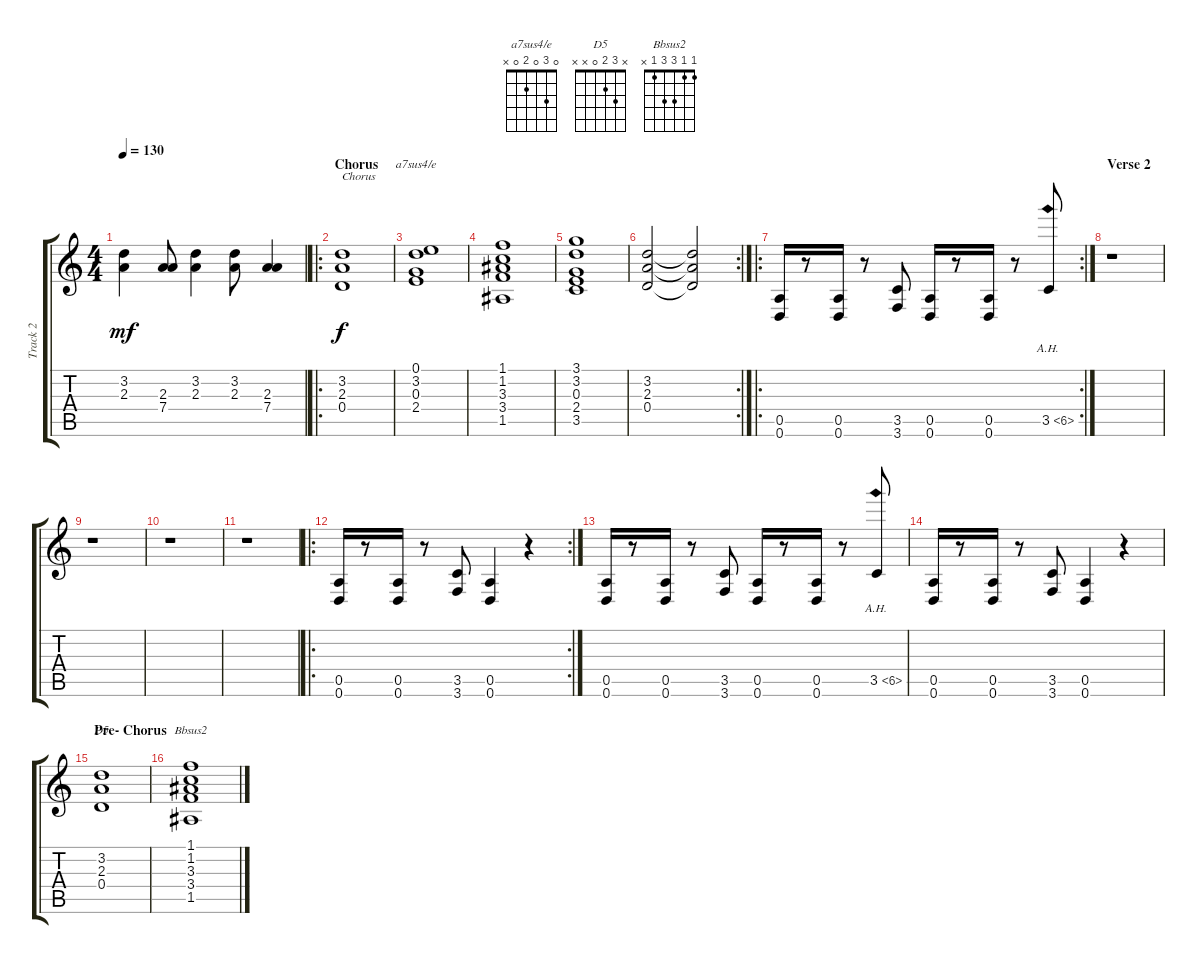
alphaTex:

\track ("Track 2" "Track 2") {instrument overdrivenguitar}
\staff {score tabs}
\tuning (E4 B3 G3 D3 A2 D2) {hide}
\chord ("a7sus4/e" 0 3 0 2 0 x)
\chord ("D5" x 3 2 0 x x)
\chord ("Bbsus2" 1 1 3 3 1 x)
\ts (4 4)
\tempo 130
\clef g2
\ks c
(3.2 2.3).4{dy mf} (2.3 7.4).8 (3.2 2.3).4 (3.2 2.3).8 (2.3 7.4).4 |
\ro
\section ("" "Chorus")
(3.2 2.3 0.4).1{txt "Chorus" dy f} |
(0.1 3.2 0.3 2.4).1{ch "a7sus4/e"} |
(1.1 1.2 3.3 3.4 1.5).1 |
(3.1 3.2 0.3 2.4 3.5).1 |
\rc 2
\section ("" "")
(3.2 2.3 0.4).2 (3.2{t} 2.3{t} 0.4{t}).2 |
\ro
\rc 2
(0.5 0.6).16 r.8 (0.5 0.6).16 r.8 (3.5 3.6).8 (0.5 0.6).16 r.8 (0.5 0.6).16 r.8 3.5{ah 3}.8 |
\section ("" "Verse 2")
r.1 |
r.1 |
r.1 |
r.1 |
\ro
\rc 2
(0.5 0.6).16 r.8 (0.5 0.6).16 r.8 (3.5 3.6).8 (0.5 0.6).4 r.4 |
(0.5 0.6).16 r.8 (0.5 0.6).16 r.8 (3.5 3.6).8 (0.5 0.6).16 r.8 (0.5 0.6).16 r.8 3.5{ah 3}.8 |
(0.5 0.6).16 r.8 (0.5 0.6).16 r.8 (3.5 3.6).8 (0.5 0.6).4 r.4 |
\section ("" "Pre- Chorus")
(3.2 2.3 0.4).1{ch "D5"} |
(1.1 1.2 3.3 3.4 1.5).1{ch "Bbsus2"}
